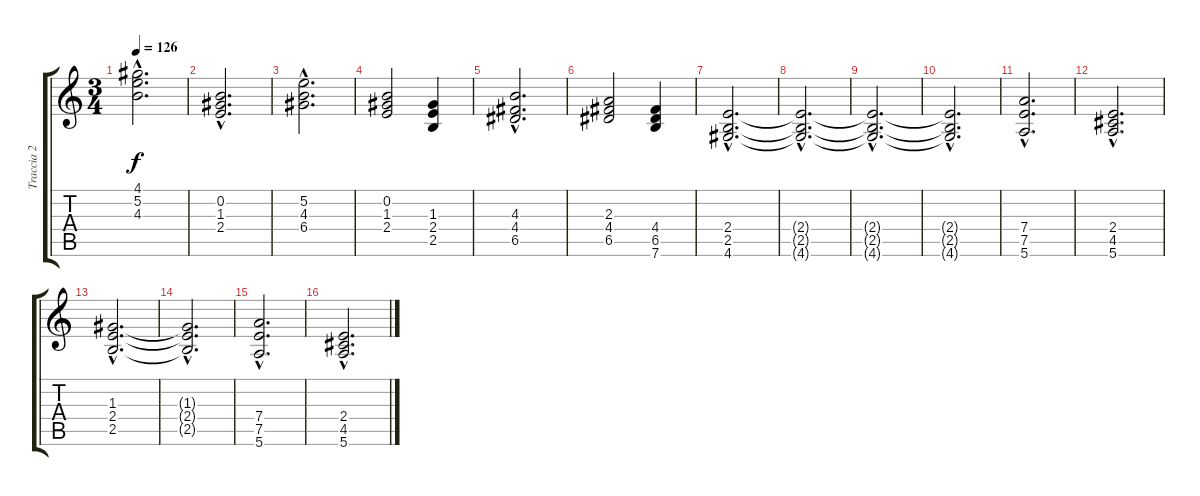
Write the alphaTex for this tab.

\track ("Traccia 2" "Traccia 2") {instrument overdrivenguitar}
\staff {score tabs}
\tuning (E4 B3 G3 D3 A2 E2) {hide}
\ts (3 4)
\tempo 126
\clef g2
\ks c
(4.1{hac} 5.2{hac} 4.3{hac}).2{d dy f} |
(0.2{hac} 1.3{hac} 2.4{hac}).2{d} |
(5.2{hac} 4.3{hac} 6.4{hac}).2{d} |
(0.2 1.3 2.4).2 (1.3 2.4 2.5).4 |
(4.3{hac} 4.4{hac} 6.5{hac}).2{d} |
(2.3 4.4 6.5).2 (4.4 6.5 7.6).4 |
(2.4{hac} 2.5{hac} 4.6{hac}).2{d} |
(2.4{hac t} 2.5{hac t} 4.6{hac t}).2{d} |
(2.4{hac t} 2.5{hac t} 4.6{hac t}).2{d} |
(2.4{hac t} 2.5{hac t} 4.6{hac t}).2{d} |
(7.4{hac} 7.5{hac} 5.6{hac}).2{d} |
(2.4{hac} 4.5{hac} 5.6{hac}).2{d} |
(1.3{hac} 2.4{hac} 2.5{hac}).2{d} |
(1.3{hac t} 2.4{hac t} 2.5{hac t}).2{d} |
(7.4{hac} 7.5{hac} 5.6{hac}).2{d} |
(2.4{hac} 4.5{hac} 5.6{hac}).2{d}
